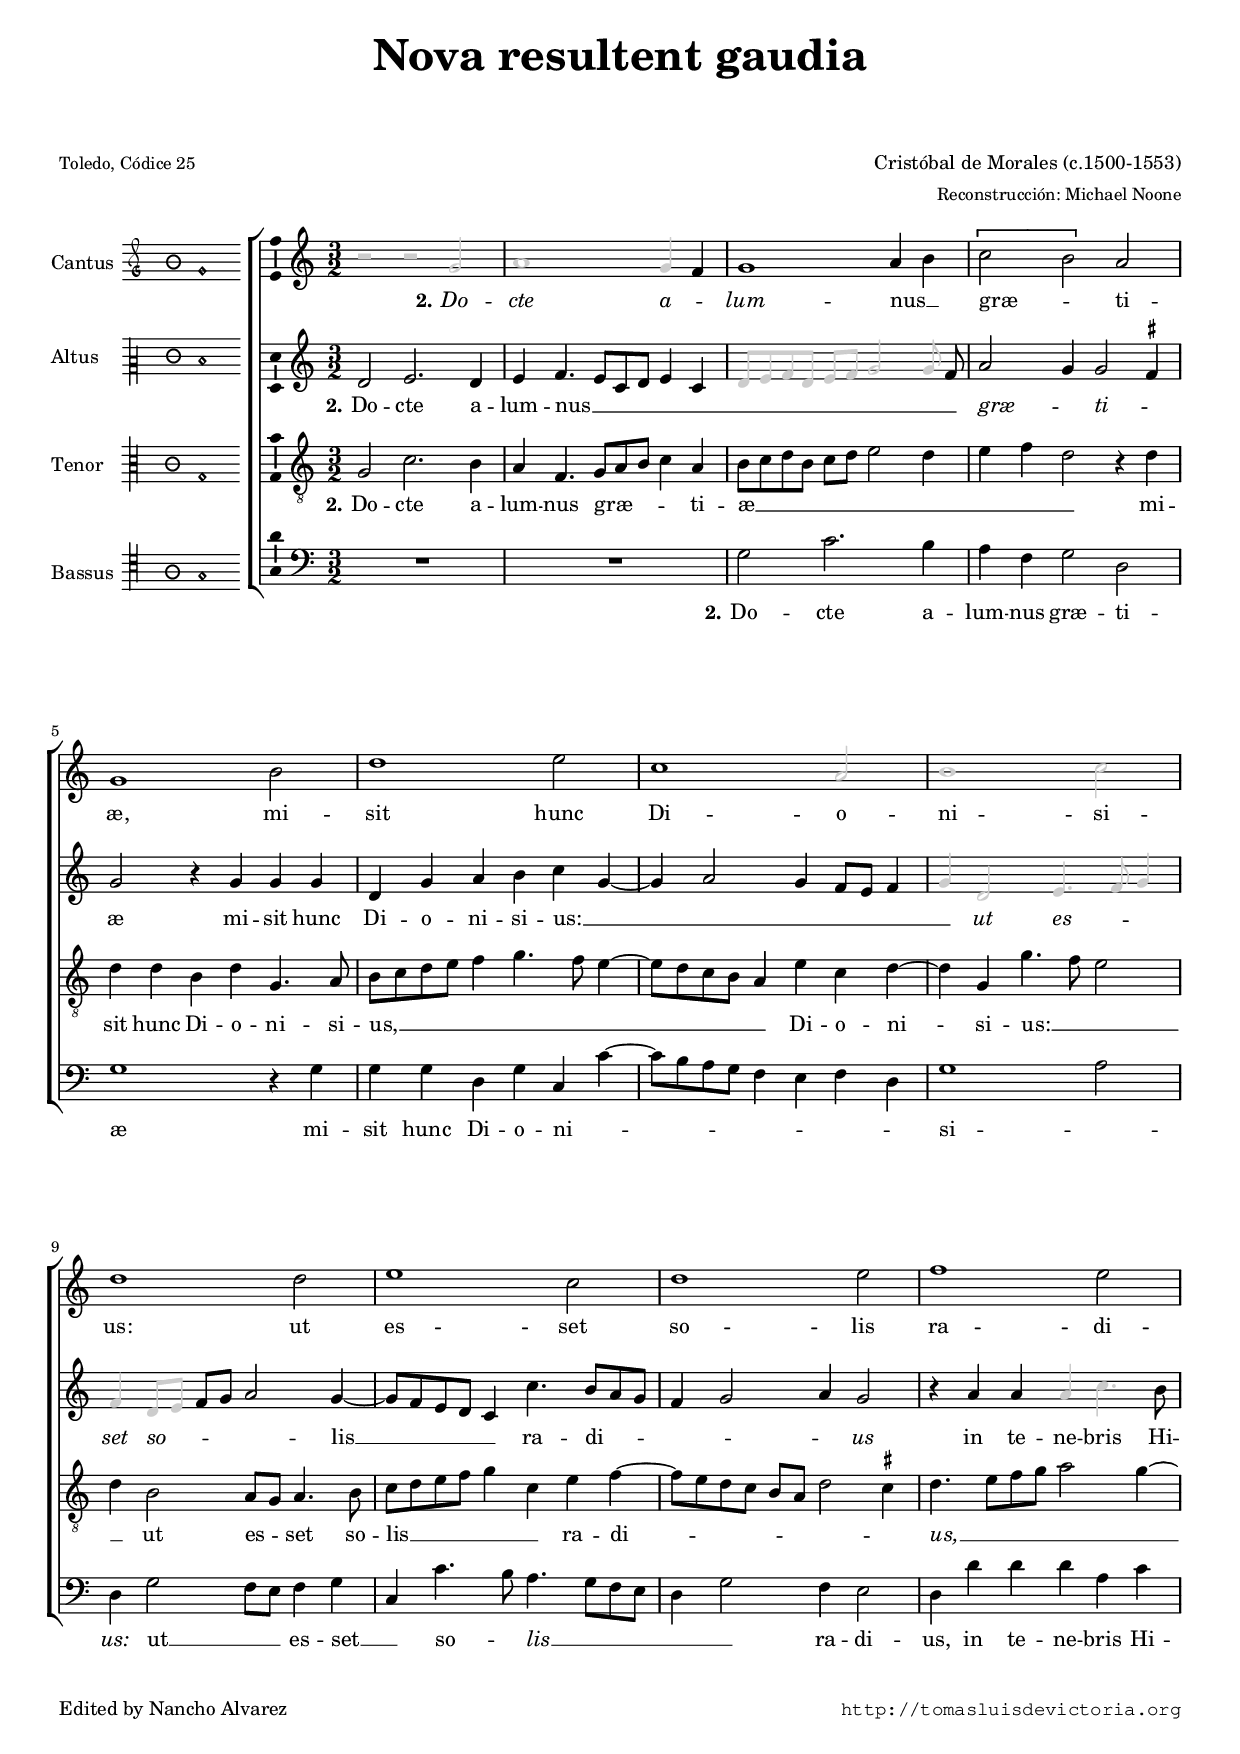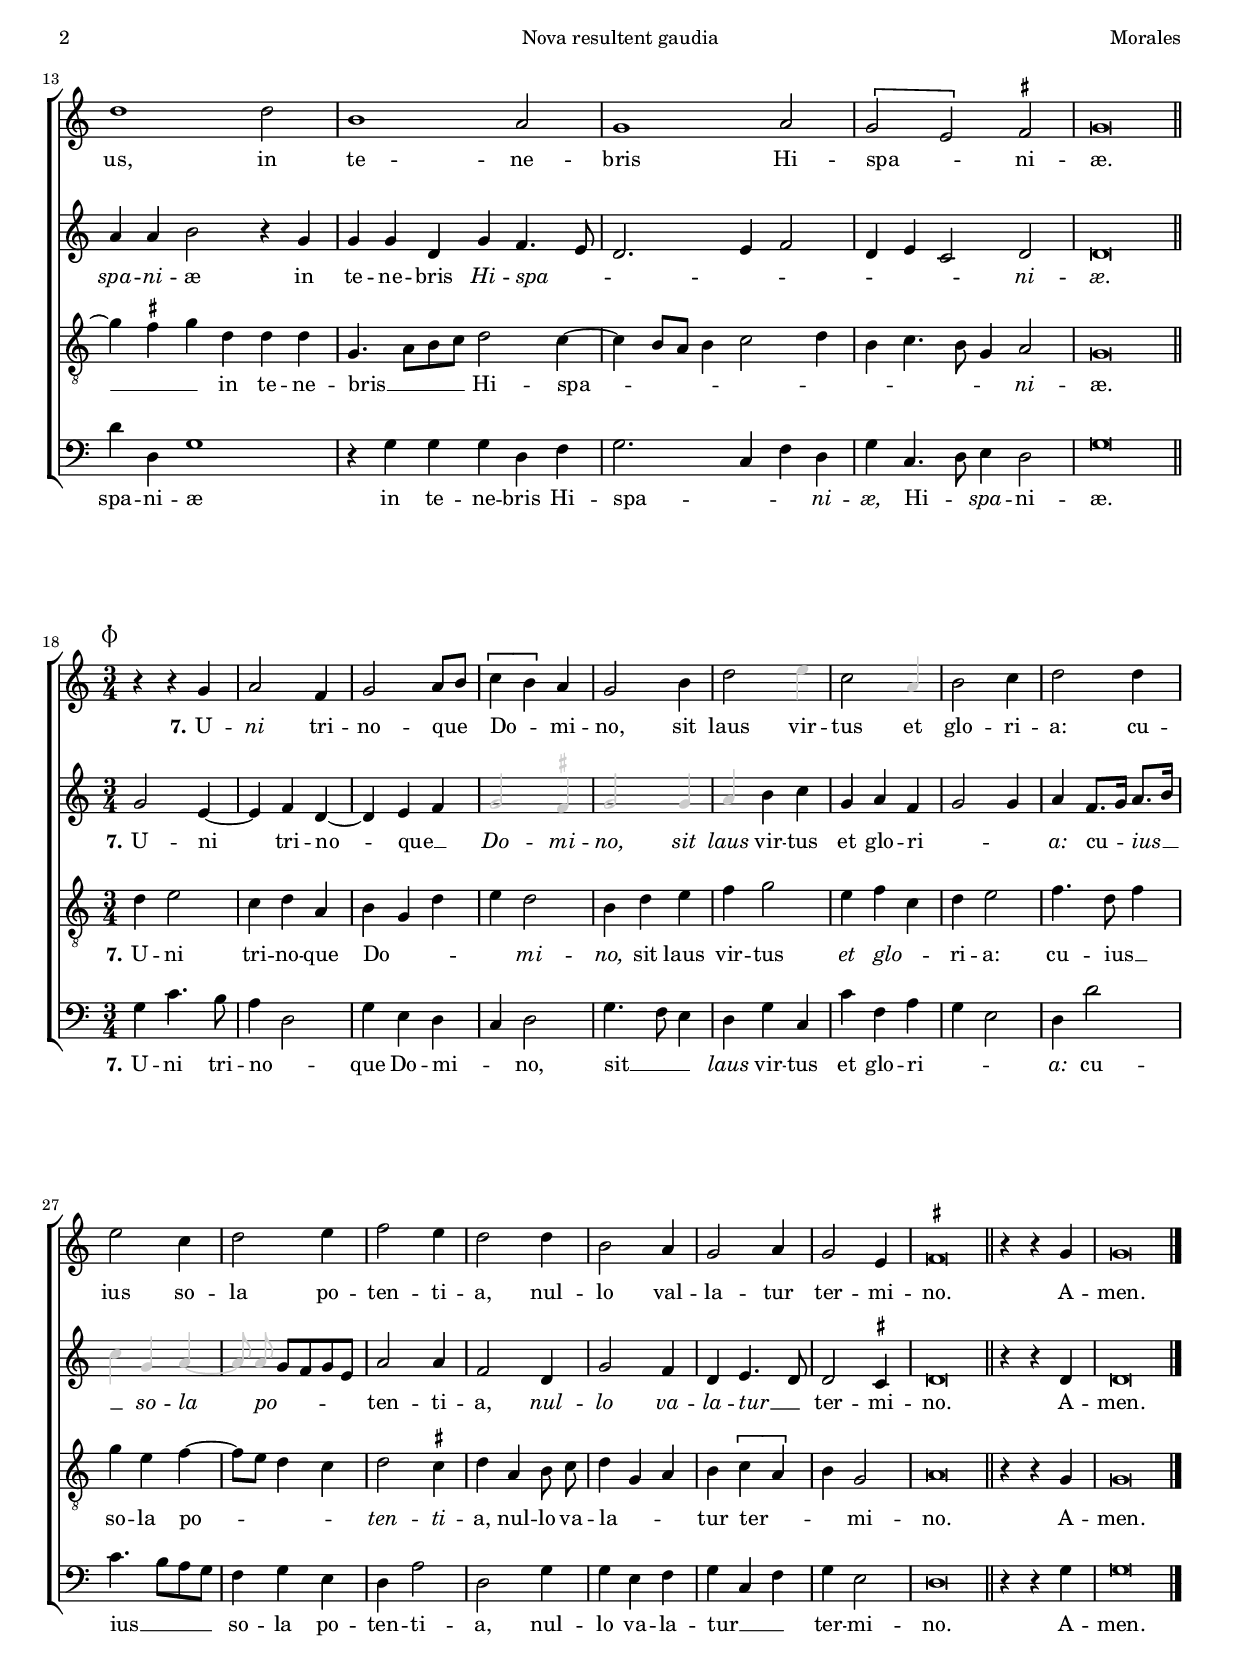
\version "2.18.0"

#(set-default-paper-size "a4")
#(set-global-staff-size 16.8)
#(ly:set-option 'point-and-click #f)
%mobile -s15.5 -i3.2

mtempo={\tempo 4 = 120}
mtempob={\tempo 4 = 100}

colorclaro=#(rgb-color .8 .8 .8)
coloroscuro=#(rgb-color 0 0 0)

mnon={
\override NoteHead.color = \colorclaro
\override Stem.color = \colorclaro
\override Beam.color = \colorclaro
\override Flag.color = \colorclaro
\override Dots.color = \colorclaro
\override Tie.color = \colorclaro
\override Rest.color = \colorclaro
\override AccidentalSuggestion.color = \colorclaro
}
mnoff={
\override NoteHead.color = \coloroscuro
\override Stem.color = \coloroscuro
\override Beam.color = \coloroscuro
\override Flag.color = \coloroscuro
\override Dots.color = \coloroscuro
\override Tie.color = \coloroscuro
\override Rest.color = \coloroscuro
\override AccidentalSuggestion.color = \coloroscuro
}

italicas=\override LyricText.font-shape = #'italic
rectas=\override LyricText.font-shape = #'upright
ss=\once \set suggestAccidentals = ##t
incipitwidth = 20

htitle="Nova resultent gaudia"
hcomposer="Morales"

\header {
	title=\markup{\fontsize #3 "Nova resultent gaudia"}
	%subtitle=""
	subsubtitle=\markup{\column{" " " " " "}}
	composer=\markup{\right-column{"Cristóbal de Morales (c.1500-1553)" \smaller "Reconstrucción: Michael Noone"}}
        pdfauthor=\composer
	%opus="(-)"
	poet=\markup{\smaller "Toledo, Códice 25"} 
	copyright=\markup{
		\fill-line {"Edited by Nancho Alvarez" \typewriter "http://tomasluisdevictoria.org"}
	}
%	tagline=""
}

global={\key c \major \time 3/2 \skip 1*3/2*17 \bar "||" \break 
	\override Score.TimeSignature.break-visibility = #'#(#f #t #t)
			\time 3/4 \skip 1*3/4*17 \bar "||"
			\skip 1*3/4*2 \bar "|."
}


cantus=\relative c''{
	\mnon
	r2 r g
        a1 g4 \mnoff f
        g1 a4 b
        \[c2 b\] a
        g1 b2
        d1 e2
        c1 \mnon a2
        b1 c2 \mnoff % mn \ss cis 
        d1 d2
        e1 c2
        d1 e2
        f1 e2
        d1 d2
        b1 a2
        g1 a2
        \[g2 e\] \ss fis
        g\breve*3/4
        \once \override TextScript.X-offset = #-3.7
        \once \override TextScript.padding = #2
        s4*0^\markup{\raise #.5 \musicglyph #"timesig.mensural34"}
        \mtempob
        r4 r g
        a2 f4
        g2 a8 b
        \[c4 b\] a
        g2 b4
        d2 \mnon e4 \mnoff
        c2 \mnon a4 \mnoff 
        b2 c4 % mn \ss cis
        d2 d4
        e2 c4
        d2 e4
        f2 e4
        d2 d4
        b2 a4
        g2 a4
        g2 e4
        \ss fis\breve*3/8
        r4 r g
        g\breve*3/8

}

altus=\relative c'{
	d2 e2. d4
        e f4. e8[ c d] e4 c
        \mnon d8 e f d e f g2 g8 \noBeam \mnoff f
        a2 g4 g2 \ss fis4
        g2 r4 g g g
        d g a b c g4 ~
        g a2 g4 f8 e f4
        \mnon g4 d2 e4. f8 g4
        f d8[ e] \noBeam \mnoff f g a2 g4 ~
        g8 f e d c4 c'4. b8 a g
        f4 g2 a4 g2
        r4 a4 a \mnon a c4. \mnoff b8
        a4 a b2 r4 g
        g g d g f4. e8
        d2. e4 f2
        d4 e c2 d
        d\breve*3/4
        g2 e4 ~
        e4 f d ~
        d e f
        \mnon g2 \ss fis4
        g2 g4
        a \mnoff b c
        g a f
        g2 g4
        a f8. g16 a8. b16
        \mnon c4 g a ~
        a8 a \noBeam \mnoff g f g e
        a2 a4
        f2 d4
        g2 f4
        d e4. d8
        d2 \ss cis4
        d\breve*3/8
        r4 r d
        d\breve*3/8
}

tenor=\relative c'{
	g2 c2. b4
        a f4. g8[ a b] c4 a
        b8 c d b c d e2 d4
        e f d2 r4 d
        d d b d g,4. a8
        b c d e f4 g4. f8 e4 ~
        e8 d c b a4 e' c d4 ~
        d4 g, g'4. f8 e2 
        d4 b2 a8 g a4. b8
        c d e f g4 c, e f4 ~
        f8 e d c b a d2 \ss cis4
        d4. e8[ f g] a2 g4 ~
        g4 \ss fis g4 d d d
        g,4. a8[ b c] d2 c4 ~
        c4 b8 a b4 c2 d4
        b4 c4. b8 g4 a2
        g\breve*3/4
        d'4 e2
        c4 d a
        b g d'
        e d2
        b4 d e
        f g2
        e4 f c
        d e2
        f4. d8 f4
        g4 e f ~
        f8 e d4 c % mn cis
        d2 \ss cis4
        d4 a b8 \noBeam c
        d4 g, a
        b \[c a\]
        b4 g2
        a\breve*3/8
        r4 r g
        g\breve*3/8
}

bassus=\relative c'{
	R1*3/2*2
        g2 c2. b4
        a f g2 d
        g1 r4 g
        g g d g c, c' ~
        c8 b a g f4 e f d
        g1 a2
        d,4 g2 f8 e f4 g
        c, c'4. b8 a4. g8 f e
        d4 g2 f4 e2
        d4 d' d d a c
        d d, g1
        r4 g g g d f
        g2. c,4 f d
        g c,4.d8 e4 d2
        g\breve*3/4
        g4 c4. b8
        a4 d,2
        g4 e d
        c d2
        g4. f8 e4
        d g c,
        c' f, a
        g e2
        d4 d'2
        c4. b8 a g
        f4 g e
        d a'2
        d,2 g4
        g e f
        g c, f
        g e2
        d\breve*3/8
        r4 r g
        g\breve*3/8
}

textocantus=\lyricmode{
\set stanza = "2."
\italicas 
% D \rectas
Do -- cte a -- _ lum -- \rectas nus __ _ græ -- _ ti -- æ,
mi -- sit hunc Di -- o -- ni -- si -- us:
ut es -- set so -- lis ra -- di -- us,
in te -- ne -- bris Hi -- spa -- _ ni -- æ. % ispanie
\set stanza = "7."
U -- \italicas ni \rectas tri -- no -- que _ Do -- _ mi -- no,
sit laus vir -- tus et glo -- ri -- a:
cu -- ius so -- la po -- ten -- ti -- a,
nul -- lo val -- la -- tur ter -- mi -- no.
A -- men.
}

textoaltus=\lyricmode{
\set stanza = "2."
Do -- cte a -- lum -- nus __ _ _ _ _ _ _ _ _ _ _ _ _ _ _ 
\italicas græ -- _ ti -- _ \rectas æ
mi -- sit hunc Di -- o -- ni -- si -- us: __ _ _ _ _ _ _ _ 
\italicas 
ut es -- _ _ set so -- _ _ _ _ \rectas lis __ _ _ _ _ ra -- di -- _ _ _ _ _ \italicas us \rectas 
in te -- ne -- bris Hi -- \italicas spa -- ni -- \rectas æ
in te -- ne -- bris \italicas Hi -- spa -- _ _ _ _ _ _ _ ni -- æ. \rectas
\set stanza = "7."
U -- ni tri -- no -- que __ _ 
\italicas Do -- mi -- no,
sit laus \rectas vir -- tus et glo -- ri -- _ _ \italicas a: \rectas
cu -- _ \italicas ius __ _ _ so -- la po -- _ _ _ _ \rectas ten -- ti -- a,
\italicas
nul -- lo va -- la -- tur __ _ \rectas ter -- mi -- no.
A -- men.
}

textotenor=\lyricmode{
\set stanza = "2."
Do -- cte a -- lum -- nus græ -- _ _ _ ti -- æ __ _ _ _ _ _ _ _ _ _ _ 
mi -- sit hunc Di -- o -- ni -- si -- us, __ _ _ _ _ _ _ _ _ _ _ _ 
Di -- o -- ni -- si -- us: __ _ _ _ 
ut es -- _ set so -- lis __ _ _ _ _ _ ra -- di -- _ _ _ _ _ _ _ \italicas us, __ _ _ _ _ _ _ _ 
\rectas 
in te -- ne -- bris __ _ _ _ Hi -- spa -- _ _ _ _ _ _ _ _ _ \italicas ni -- \rectas æ.
\set stanza = "7."
U -- ni tri -- no -- que Do -- _ _ _ \italicas mi -- no,
\rectas 
sit laus vir -- tus
\italicas 
et glo -- _ \rectas ri -- a:
cu -- ius __ _ so -- la po -- \italicas _ _ _ ten -- ti -- \rectas a,
nul -- lo va -- la -- _ _ tur ter -- _ _ mi -- no.
A -- men.
}

textobassus=\lyricmode{
\set stanza = "2."
Do -- cte a -- lum -- nus græ -- ti -- æ
mi -- sit hunc Di -- o -- ni -- _ _ _ _ _ _ _ _ si -- _ \italicas us: \rectas 
ut __ _ _ es -- set __ _ so -- _ \italicas lis __ _ _ _ _ _ \rectas ra -- di -- us,
in te -- ne -- bris Hi -- spa -- ni -- æ
in te -- ne -- bris Hi -- spa -- _ _ \italicas ni -- æ,
\rectas
Hi -- _ \italicas spa -- \rectas ni -- æ.
\set stanza = "7."
U -- ni tri -- no -- _ que Do -- mi -- _ no,
sit __ _ _ \italicas laus \rectas 
vir -- tus et glo -- ri -- _ _ \italicas a: \rectas
cu -- ius __ _ _ _ so -- la po -- ten -- ti -- a,
nul -- lo va -- la -- tur __ _ _ ter -- mi -- no.
A -- men.
}


incipitcantus=\markup{
	\score{
		{ 
		\set Staff.instrumentName="Cantus " % Tiple
		\override NoteHead.style = #'neomensural
		\override Staff.TimeSignature.style = #'neomensural
		\cadenzaOn 
		\clef "petrucci-g"
		\key c \major
		\time 3/2
		g'1
		} 
	\layout { line-width=\incipitwidth indent = 0 }
	}
}

incipitaltus=\markup{
	\score{
		{ 
		\set Staff.instrumentName="Altus    "
		\override NoteHead.style = #'neomensural 
		\override Staff.TimeSignature.style = #'neomensural
		\cadenzaOn 
		\clef "petrucci-c2"
		\key c \major
		\time 3/2
		d'1
		} 
	\layout { line-width=\incipitwidth indent = 0 }
	}
}


incipittenor=\markup{
	\score{
		{ 
		\set Staff.instrumentName="Tenor   "
		\override NoteHead.style = #'neomensural 
		\override Staff.TimeSignature.style = #'neomensural
		\cadenzaOn 
		\clef "petrucci-c3"
		\key c \major
		\time 3/2
		g1
		} 
	\layout { line-width=\incipitwidth indent=0 }
	}
}

incipitbassus=\markup{
	\score{
		{ 
		\set Staff.instrumentName="Bassus "
		\override NoteHead.style = #'neomensural
		\override Staff.TimeSignature.style = #'neomensural
		\cadenzaOn 
		\clef "petrucci-c4"
		\key c \major
		\time 3/2
		g1
		} 
	\layout { line-width=\incipitwidth indent = 0 }
	}
}


\score {\transpose c' c'{
\new ChoirStaff<<

	\new Staff <<\global
	\new Voice="v1" {
		\set Staff.instrumentName=\incipitcantus
		\clef "treble"
		\cantus }
	\new Lyrics \lyricsto "v1" {\textocantus }
	>>

	\new Staff <<\global
	\new Voice="v2" {
		\set Staff.instrumentName=\incipitaltus
		\clef "treble"
		\altus }
	\new Lyrics \lyricsto "v2" {\textoaltus }
	>>
	
	\new Staff <<\global
	\new Voice="v3" {
		\set Staff.instrumentName=\incipittenor
		\clef "G_8"
		\tenor }
	\new Lyrics \lyricsto "v3" {\textotenor }
	>>

	\new Staff <<\global
	\new Voice="v4" {
		\set Staff.instrumentName=\incipitbassus
		\clef "bass"
		\bassus }
	\new Lyrics \lyricsto "v4" {\textobassus }
	>>
	
>>

	} % transpose

\layout{ 
	\context {\Lyrics 
		\override VerticalAxisGroup.staff-affinity = #UP
		\override VerticalAxisGroup.nonstaff-relatedstaff-spacing =
			#'((basic-distance . 0) (minimum-distance . 0) (padding . 1))
		%\override LyricText.font-size = #1.2
		\override LyricHyphen.minimum-distance = #0.5
	}
	\context {\Score 
                tempoHideNote = ##t
		\override BarNumber.padding = #2 
	}
	\context {\Voice 
		%melismaBusyProperties = #'()
		%autoBeaming = ##f
	}
	\context {\Staff 
                %\RemoveEmptyStaves
                %\override VerticalAxisGroup.remove-first = ##t
		\override VerticalAxisGroup.staff-staff-spacing =
			#'((basic-distance . 10) (minimum-distance . 0) (padding . 1))
		\consists Ambitus_engraver 
		\override LigatureBracket.padding = #1
	}
}

%\midi { \mtempo }

}


\paper{
	evenHeaderMarkup=\markup  \fill-line { \fromproperty #'page:page-number-string \htitle \hcomposer }
	oddHeaderMarkup= \markup  \fill-line { \on-the-fly #not-first-page \hcomposer \on-the-fly #not-first-page \htitle \on-the-fly #not-first-page \fromproperty #'page:page-number-string }
	%system-count=8
	ragged-last-bottom = ##f
	indent=3.4\cm
	system-system-spacing =
	#'((basic-distance . 20) (minimum-distance . 0) (padding . 5))
	top-system-spacing = % header
	#'((basic-distance . 8) (minimum-distance . 0) (padding . 0))
	last-bottom-spacing = % footer
	#'((basic-distance . 12) (minimum-distance . 0) (padding . 0))
	%top-markup-spacing #'basic-distance = 0
	markup-system-spacing #'basic-distance = 20

}
